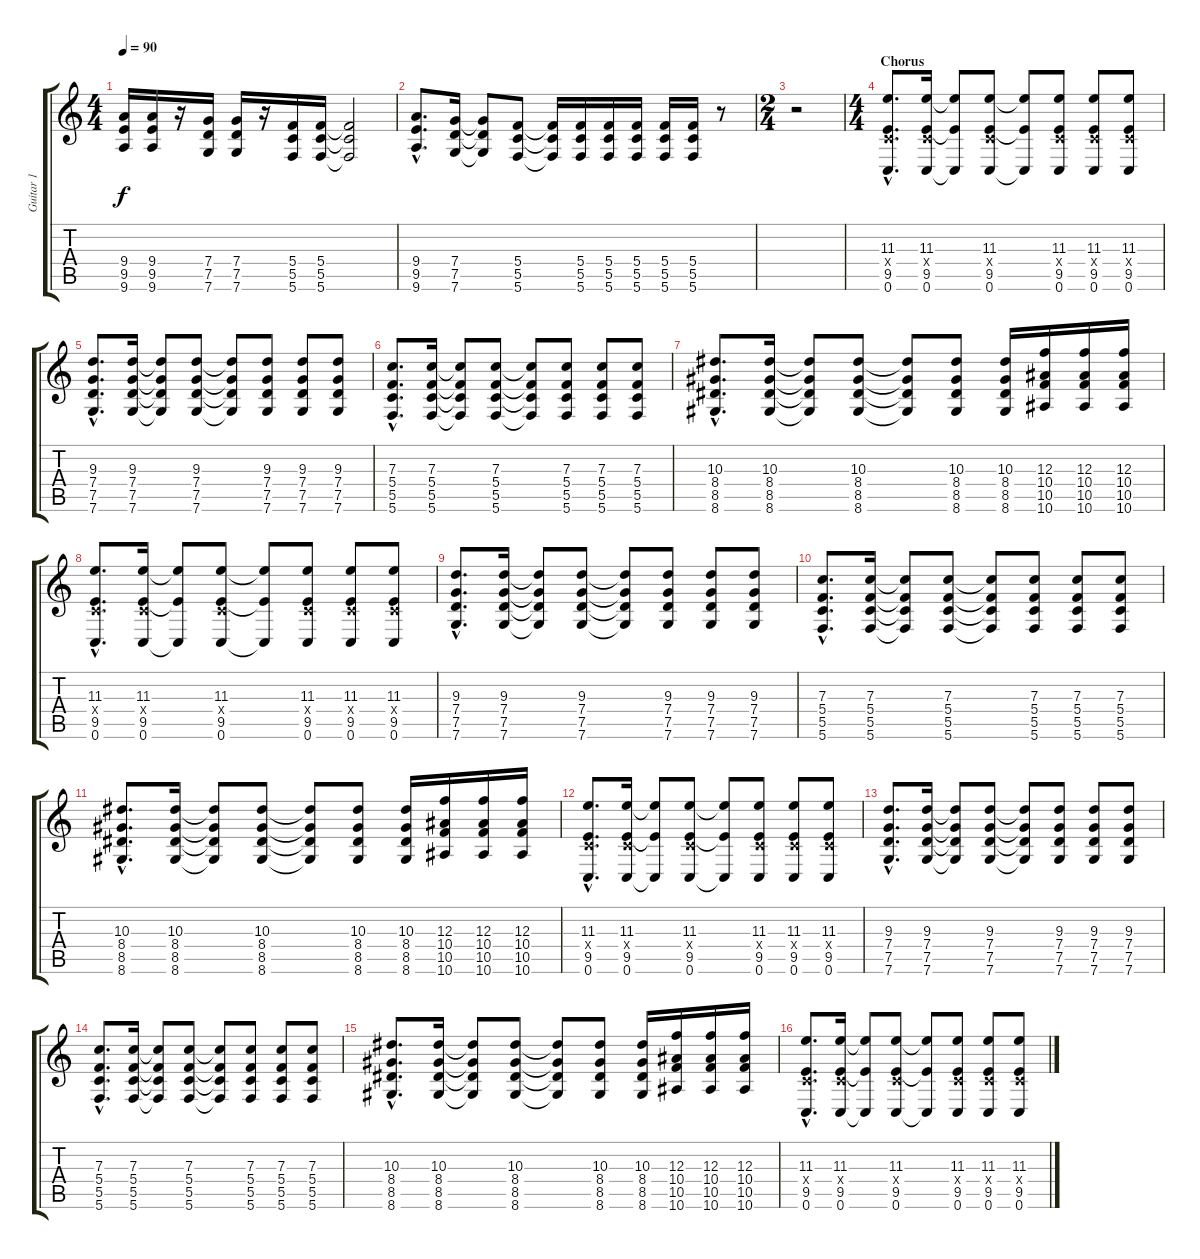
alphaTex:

\track ("Guitar 1" "Guitar 1") {instrument distortionguitar}
\staff {score tabs}
\tuning (D4 A3 F3 C3 G2 C2) {hide}
\ts (4 4)
\tempo 90
\clef g2
\ks c
(9.4 9.5 9.6).16{dy f} (9.4 9.5 9.6).16 r.16 (7.4 7.5 7.6).16 (7.4 7.5 7.6).16 r.16 (5.4 5.5 5.6).16 (5.4 5.5 5.6).16 (5.4{t} 5.5{t} 5.6{t}).2 |
(9.4{hac} 9.5{hac} 9.6{hac}).8{d} (7.4 7.5 7.6).16 (7.4{t} 7.5{t} 7.6{t}).8 (5.4 5.5 5.6).8 (5.4{t} 5.5{t} 5.6{t}).16 (5.4 5.5 5.6).16 (5.4 5.5 5.6).16 (5.4 5.5 5.6).16 (5.4 5.5 5.6).16 (5.4 5.5 5.6).16 r.8 |
\ts (2 4)
r.2 |
\ts (4 4)
\section ("" "Chorus")
(11.3{hac} 0.4{hac x} 9.5{hac} 0.6{hac}).8{d} (11.3 0.4{x} 9.5 0.6).16 (11.3{t} 9.5{t} 0.6{t}).8 (11.3 0.4{x} 9.5 0.6).8 (11.3{t} 9.5{t} 0.6{t}).8 (11.3 0.4{x} 9.5 0.6).8 (11.3 0.4{x} 9.5 0.6).8 (11.3 0.4{x} 9.5 0.6).8 |
(9.3{hac} 7.4{hac} 7.5{hac} 7.6{hac}).8{d} (9.3 7.4 7.5 7.6).16 (9.3{t} 7.4{t} 7.5{t} 7.6{t}).8 (9.3 7.4 7.5 7.6).8 (9.3{t} 7.4{t} 7.5{t} 7.6{t}).8 (9.3 7.4 7.5 7.6).8 (9.3 7.4 7.5 7.6).8 (9.3 7.4 7.5 7.6).8 |
(7.3{hac} 5.4{hac} 5.5{hac} 5.6{hac}).8{d} (7.3 5.4 5.5 5.6).16 (7.3{t} 5.4{t} 5.5{t} 5.6{t}).8 (7.3 5.4 5.5 5.6).8 (7.3{t} 5.4{t} 5.5{t} 5.6{t}).8 (7.3 5.4 5.5 5.6).8 (7.3 5.4 5.5 5.6).8 (7.3 5.4 5.5 5.6).8 |
(10.3{hac} 8.4{hac} 8.5{hac} 8.6{hac}).8{d} (10.3 8.4 8.5 8.6).16 (10.3{t} 8.4{t} 8.5{t} 8.6{t}).8 (10.3 8.4 8.5 8.6).8 (10.3{t} 8.4{t} 8.5{t} 8.6{t}).8 (10.3 8.4 8.5 8.6).8 (10.3 8.4 8.5 8.6).16 (12.3 10.4 10.5 10.6).16 (12.3 10.4 10.5 10.6).16 (12.3 10.4 10.5 10.6).16 |
(11.3{hac} 0.4{hac x} 9.5{hac} 0.6{hac}).8{d} (11.3 0.4{x} 9.5 0.6).16 (11.3{t} 9.5{t} 0.6{t}).8 (11.3 0.4{x} 9.5 0.6).8 (11.3{t} 9.5{t} 0.6{t}).8 (11.3 0.4{x} 9.5 0.6).8 (11.3 0.4{x} 9.5 0.6).8 (11.3 0.4{x} 9.5 0.6).8 |
(9.3{hac} 7.4{hac} 7.5{hac} 7.6{hac}).8{d} (9.3 7.4 7.5 7.6).16 (9.3{t} 7.4{t} 7.5{t} 7.6{t}).8 (9.3 7.4 7.5 7.6).8 (9.3{t} 7.4{t} 7.5{t} 7.6{t}).8 (9.3 7.4 7.5 7.6).8 (9.3 7.4 7.5 7.6).8 (9.3 7.4 7.5 7.6).8 |
(7.3{hac} 5.4{hac} 5.5{hac} 5.6{hac}).8{d} (7.3 5.4 5.5 5.6).16 (7.3{t} 5.4{t} 5.5{t} 5.6{t}).8 (7.3 5.4 5.5 5.6).8 (7.3{t} 5.4{t} 5.5{t} 5.6{t}).8 (7.3 5.4 5.5 5.6).8 (7.3 5.4 5.5 5.6).8 (7.3 5.4 5.5 5.6).8 |
(10.3{hac} 8.4{hac} 8.5{hac} 8.6{hac}).8{d} (10.3 8.4 8.5 8.6).16 (10.3{t} 8.4{t} 8.5{t} 8.6{t}).8 (10.3 8.4 8.5 8.6).8 (10.3{t} 8.4{t} 8.5{t} 8.6{t}).8 (10.3 8.4 8.5 8.6).8 (10.3 8.4 8.5 8.6).16 (12.3 10.4 10.5 10.6).16 (12.3 10.4 10.5 10.6).16 (12.3 10.4 10.5 10.6).16 |
(11.3{hac} 0.4{hac x} 9.5{hac} 0.6{hac}).8{d} (11.3 0.4{x} 9.5 0.6).16 (11.3{t} 9.5{t} 0.6{t}).8 (11.3 0.4{x} 9.5 0.6).8 (11.3{t} 9.5{t} 0.6{t}).8 (11.3 0.4{x} 9.5 0.6).8 (11.3 0.4{x} 9.5 0.6).8 (11.3 0.4{x} 9.5 0.6).8 |
(9.3{hac} 7.4{hac} 7.5{hac} 7.6{hac}).8{d} (9.3 7.4 7.5 7.6).16 (9.3{t} 7.4{t} 7.5{t} 7.6{t}).8 (9.3 7.4 7.5 7.6).8 (9.3{t} 7.4{t} 7.5{t} 7.6{t}).8 (9.3 7.4 7.5 7.6).8 (9.3 7.4 7.5 7.6).8 (9.3 7.4 7.5 7.6).8 |
(7.3{hac} 5.4{hac} 5.5{hac} 5.6{hac}).8{d} (7.3 5.4 5.5 5.6).16 (7.3{t} 5.4{t} 5.5{t} 5.6{t}).8 (7.3 5.4 5.5 5.6).8 (7.3{t} 5.4{t} 5.5{t} 5.6{t}).8 (7.3 5.4 5.5 5.6).8 (7.3 5.4 5.5 5.6).8 (7.3 5.4 5.5 5.6).8 |
(10.3{hac} 8.4{hac} 8.5{hac} 8.6{hac}).8{d} (10.3 8.4 8.5 8.6).16 (10.3{t} 8.4{t} 8.5{t} 8.6{t}).8 (10.3 8.4 8.5 8.6).8 (10.3{t} 8.4{t} 8.5{t} 8.6{t}).8 (10.3 8.4 8.5 8.6).8 (10.3 8.4 8.5 8.6).16 (12.3 10.4 10.5 10.6).16 (12.3 10.4 10.5 10.6).16 (12.3 10.4 10.5 10.6).16 |
(11.3{hac} 0.4{hac x} 9.5{hac} 0.6{hac}).8{d} (11.3 0.4{x} 9.5 0.6).16 (11.3{t} 9.5{t} 0.6{t}).8 (11.3 0.4{x} 9.5 0.6).8 (11.3{t} 9.5{t} 0.6{t}).8 (11.3 0.4{x} 9.5 0.6).8 (11.3 0.4{x} 9.5 0.6).8 (11.3 0.4{x} 9.5 0.6).8
